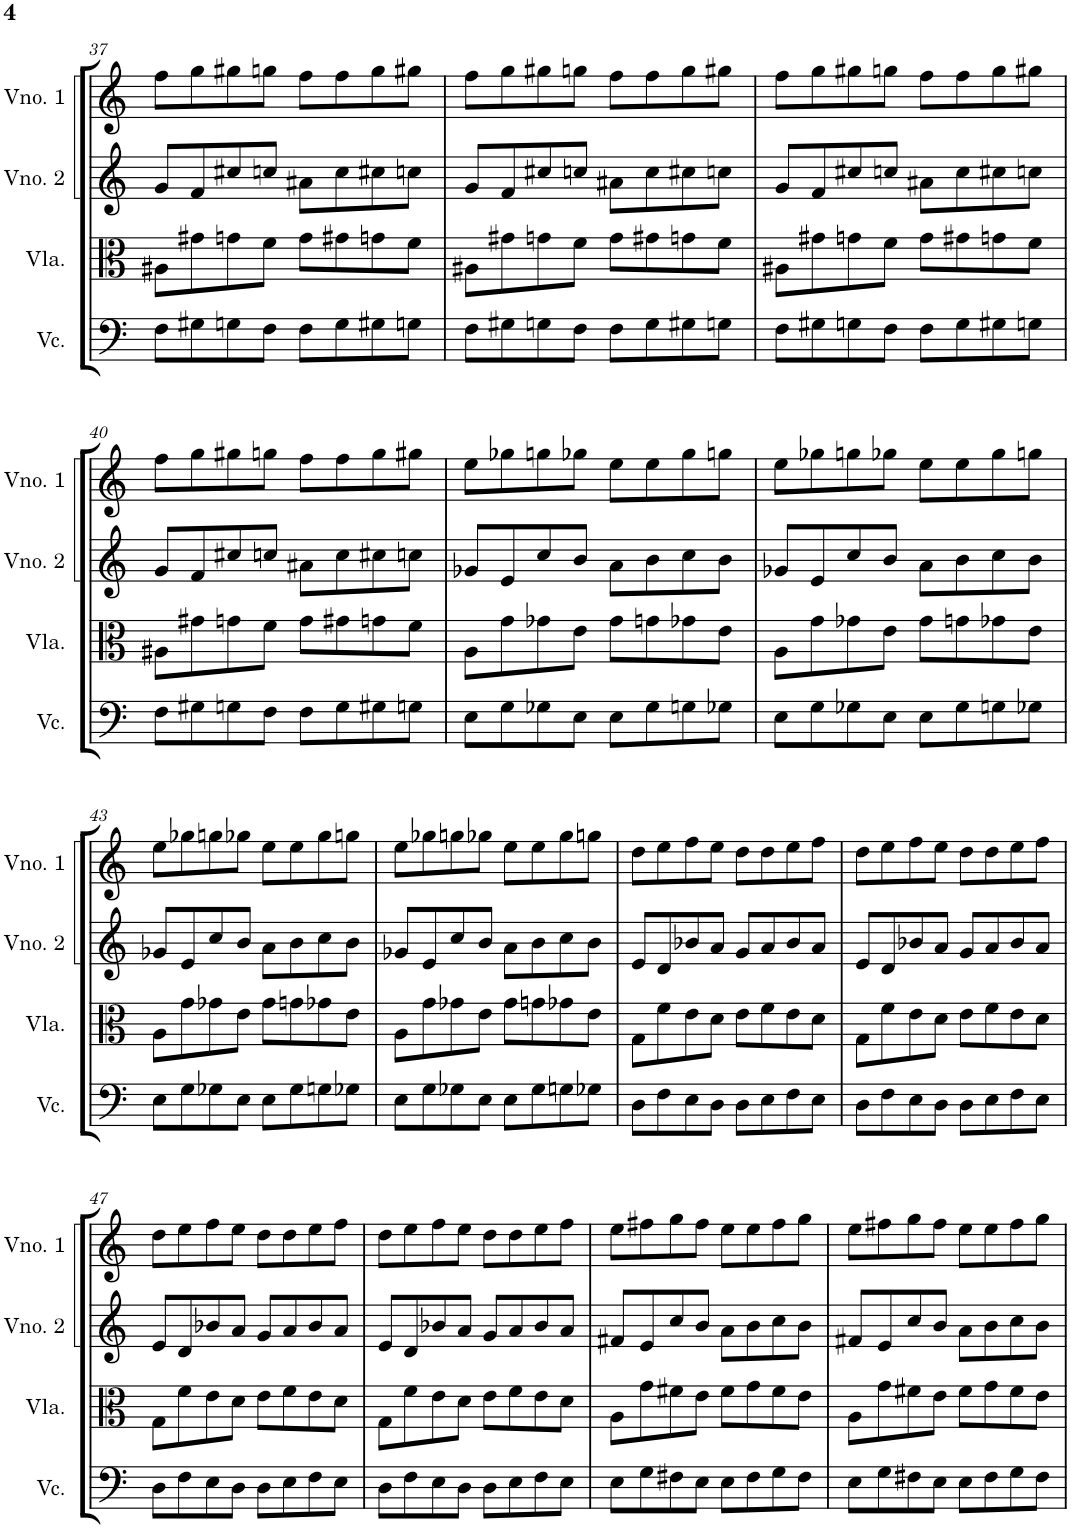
**kern	**kern	**kern	**kern
*part4	*part3	*part2	*part1
*staff4	*staff3	*staff2	*staff1
*I"Violoncelo	*I"Viola	*I"Violino 2	*I"Violino 1
*I'Vc.	*I'Vla.	*I'Vno. 2	*I'Vno. 1
!!LO:PB:g=z
*clefF4	*clefC3	*clefG2	*clefG2
*k[]	*k[]	*k[]	*k[]
*M4/4	*M4/4	*M4/4	*M4/4
=37	=37	=37	=37
8F\L	8A#X\L	8g/L	8ff\L
8G#X\	8g#X\	8f/	8gg\
8Gn\	8gn\	8cc#X/	8gg#X\
8F\J	8f\J	8ccn/J	8ggn\J
8F\L	8g\L	8a#X\L	8ff\L
8G\	8g#X\	8cc\	8ff\
8G#X\	8gn\	8cc#X\	8gg\
8Gn\J	8f\J	8ccn\J	8gg#X\J
=38	=38	=38	=38
8F\L	8A#X\L	8g/L	8ff\L
8G#X\	8g#X\	8f/	8gg\
8Gn\	8gn\	8cc#X/	8gg#X\
8F\J	8f\J	8ccn/J	8ggn\J
8F\L	8g\L	8a#X\L	8ff\L
8G\	8g#X\	8cc\	8ff\
8G#X\	8gn\	8cc#X\	8gg\
8Gn\J	8f\J	8ccn\J	8gg#X\J
=39	=39	=39	=39
8F\L	8A#X\L	8g/L	8ff\L
8G#X\	8g#X\	8f/	8gg\
8Gn\	8gn\	8cc#X/	8gg#X\
8F\J	8f\J	8ccn/J	8ggn\J
8F\L	8g\L	8a#X\L	8ff\L
8G\	8g#X\	8cc\	8ff\
8G#X\	8gn\	8cc#X\	8gg\
8Gn\J	8f\J	8ccn\J	8gg#X\J
!!LO:LB:g=z
=40	=40	=40	=40
8F\L	8A#X\L	8g/L	8ff\L
8G#X\	8g#X\	8f/	8gg\
8Gn\	8gn\	8cc#X/	8gg#X\
8F\J	8f\J	8ccn/J	8ggn\J
8F\L	8g\L	8a#X\L	8ff\L
8G\	8g#X\	8cc\	8ff\
8G#X\	8gn\	8cc#X\	8gg\
8Gn\J	8f\J	8ccn\J	8gg#X\J
=41	=41	=41	=41
8E\L	8A\L	8g-X/L	8ee\L
8G\	8g\	8e/	8gg-X\
8G-X\	8g-X\	8cc/	8ggn\
8E\J	8e\J	8b/J	8gg-X\J
8E\L	8g-\L	8a\L	8ee\L
8G-\	8gn\	8b\	8ee\
8Gn\	8g-X\	8cc\	8gg-\
8G-X\J	8e\J	8b\J	8ggn\J
=42	=42	=42	=42
8E\L	8A\L	8g-X/L	8ee\L
8G\	8g\	8e/	8gg-X\
8G-X\	8g-X\	8cc/	8ggn\
8E\J	8e\J	8b/J	8gg-X\J
8E\L	8g-\L	8a\L	8ee\L
8G-\	8gn\	8b\	8ee\
8Gn\	8g-X\	8cc\	8gg-\
8G-X\J	8e\J	8b\J	8ggn\J
!!LO:LB:g=z
=43	=43	=43	=43
8E\L	8A\L	8g-X/L	8ee\L
8G\	8g\	8e/	8gg-X\
8G-X\	8g-X\	8cc/	8ggn\
8E\J	8e\J	8b/J	8gg-X\J
8E\L	8g-\L	8a\L	8ee\L
8G-\	8gn\	8b\	8ee\
8Gn\	8g-X\	8cc\	8gg-\
8G-X\J	8e\J	8b\J	8ggn\J
=44	=44	=44	=44
8E\L	8A\L	8g-X/L	8ee\L
8G\	8g\	8e/	8gg-X\
8G-X\	8g-X\	8cc/	8ggn\
8E\J	8e\J	8b/J	8gg-X\J
8E\L	8g-\L	8a\L	8ee\L
8G-\	8gn\	8b\	8ee\
8Gn\	8g-X\	8cc\	8gg-\
8G-X\J	8e\J	8b\J	8ggn\J
=45	=45	=45	=45
8D\L	8G\L	8e/L	8dd\L
8F\	8f\	8d/	8ee\
8E\	8e\	8b-X/	8ff\
8D\J	8d\J	8a/J	8ee\J
8D\L	8e\L	8g/L	8dd\L
8E\	8f\	8a/	8dd\
8F\	8e\	8b-/	8ee\
8E\J	8d\J	8a/J	8ff\J
=46	=46	=46	=46
8D\L	8G\L	8e/L	8dd\L
8F\	8f\	8d/	8ee\
8E\	8e\	8b-X/	8ff\
8D\J	8d\J	8a/J	8ee\J
8D\L	8e\L	8g/L	8dd\L
8E\	8f\	8a/	8dd\
8F\	8e\	8b-/	8ee\
8E\J	8d\J	8a/J	8ff\J
!!LO:LB:g=z
=47	=47	=47	=47
8D\L	8G\L	8e/L	8dd\L
8F\	8f\	8d/	8ee\
8E\	8e\	8b-X/	8ff\
8D\J	8d\J	8a/J	8ee\J
8D\L	8e\L	8g/L	8dd\L
8E\	8f\	8a/	8dd\
8F\	8e\	8b-/	8ee\
8E\J	8d\J	8a/J	8ff\J
=48	=48	=48	=48
8D\L	8G\L	8e/L	8dd\L
8F\	8f\	8d/	8ee\
8E\	8e\	8b-X/	8ff\
8D\J	8d\J	8a/J	8ee\J
8D\L	8e\L	8g/L	8dd\L
8E\	8f\	8a/	8dd\
8F\	8e\	8b-/	8ee\
8E\J	8d\J	8a/J	8ff\J
=49	=49	=49	=49
8E\L	8A\L	8f#X/L	8ee\L
8G\	8g\	8e/	8ff#X\
8F#X\	8f#X\	8cc/	8gg\
8E\J	8e\J	8b/J	8ff#\J
8E\L	8f#\L	8a\L	8ee\L
8F#\	8g\	8b\	8ee\
8G\	8f#\	8cc\	8ff#\
8F#\J	8e\J	8b\J	8gg\J
=50	=50	=50	=50
8E\L	8A\L	8f#X/L	8ee\L
8G\	8g\	8e/	8ff#X\
8F#X\	8f#X\	8cc/	8gg\
8E\J	8e\J	8b/J	8ff#\J
8E\L	8f#\L	8a\L	8ee\L
8F#\	8g\	8b\	8ee\
8G\	8f#\	8cc\	8ff#\
8F#\J	8e\J	8b\J	8gg\J
=	=	=	=
*-	*-	*-	*-
